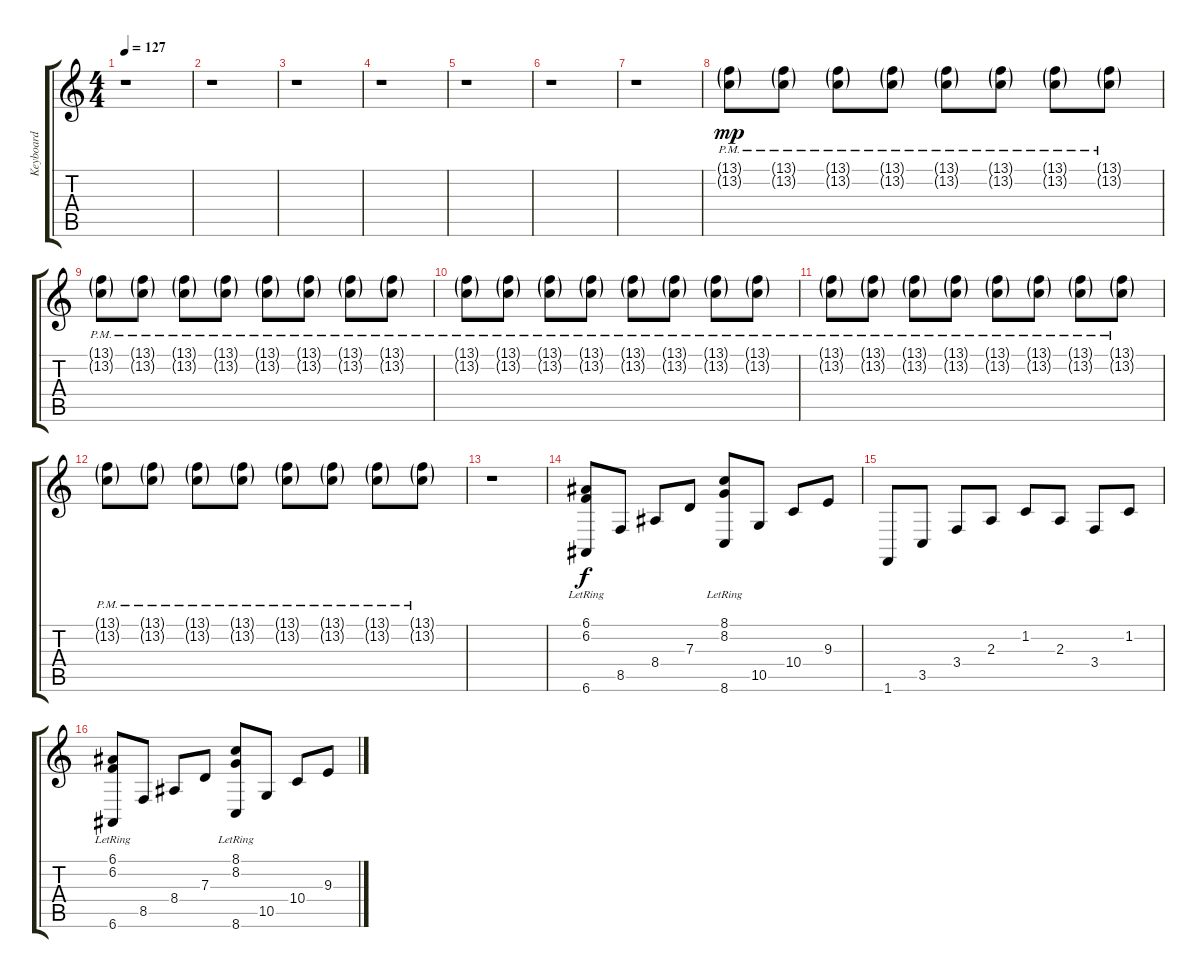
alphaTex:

\track ("Keyboard" "Keyboard") {instrument electricgrandpiano}
\staff {score tabs}
\tuning (E4 B3 G3 D3 A2 E2) {hide}
\ts (4 4)
\tempo 127
\clef g2
\ks c
r.1{dy f} |
r.1 |
r.1 |
r.1 |
r.1 |
r.1 |
r.1 |
(13.1{g pm} 13.2{g pm}).8{dy mp instrument electricgrandpiano} (13.1{g pm} 13.2{g pm}).8 (13.1{g pm} 13.2{g pm}).8 (13.1{g pm} 13.2{g pm}).8 (13.1{g pm} 13.2{g pm}).8 (13.1{g pm} 13.2{g pm}).8 (13.1{g pm} 13.2{g pm}).8 (13.1{g pm} 13.2{g pm}).8 |
(13.1{g pm} 13.2{g pm}).8 (13.1{g pm} 13.2{g pm}).8 (13.1{g pm} 13.2{g pm}).8 (13.1{g pm} 13.2{g pm}).8 (13.1{g pm} 13.2{g pm}).8 (13.1{g pm} 13.2{g pm}).8 (13.1{g pm} 13.2{g pm}).8 (13.1{g pm} 13.2{g pm}).8 |
(13.1{g pm} 13.2{g pm}).8 (13.1{g pm} 13.2{g pm}).8 (13.1{g pm} 13.2{g pm}).8 (13.1{g pm} 13.2{g pm}).8 (13.1{g pm} 13.2{g pm}).8 (13.1{g pm} 13.2{g pm}).8 (13.1{g pm} 13.2{g pm}).8 (13.1{g pm} 13.2{g pm}).8 |
(13.1{g pm} 13.2{g pm}).8 (13.1{g pm} 13.2{g pm}).8 (13.1{g pm} 13.2{g pm}).8 (13.1{g pm} 13.2{g pm}).8 (13.1{g pm} 13.2{g pm}).8 (13.1{g pm} 13.2{g pm}).8 (13.1{g pm} 13.2{g pm}).8 (13.1{g pm} 13.2{g pm}).8 |
(13.1{g pm} 13.2{g pm}).8 (13.1{g pm} 13.2{g pm}).8 (13.1{g pm} 13.2{g pm}).8 (13.1{g pm} 13.2{g pm}).8 (13.1{g pm} 13.2{g pm}).8 (13.1{g pm} 13.2{g pm}).8 (13.1{g pm} 13.2{g pm}).8 (13.1{g pm} 13.2{g pm}).8 |
r.1 |
(6.1{lr} 6.2{lr} 6.6).8{dy f volume 6} 8.5.8 8.4.8 7.3.8 (8.1{lr} 8.2{lr} 8.6).8 10.5.8 10.4.8 9.3.8 |
1.6.8 3.5.8 3.4.8 2.3.8 1.2.8 2.3.8 3.4.8 1.2.8 |
(6.1{lr} 6.2{lr} 6.6).8 8.5.8 8.4.8 7.3.8 (8.1{lr} 8.2{lr} 8.6).8 10.5.8 10.4.8 9.3.8
